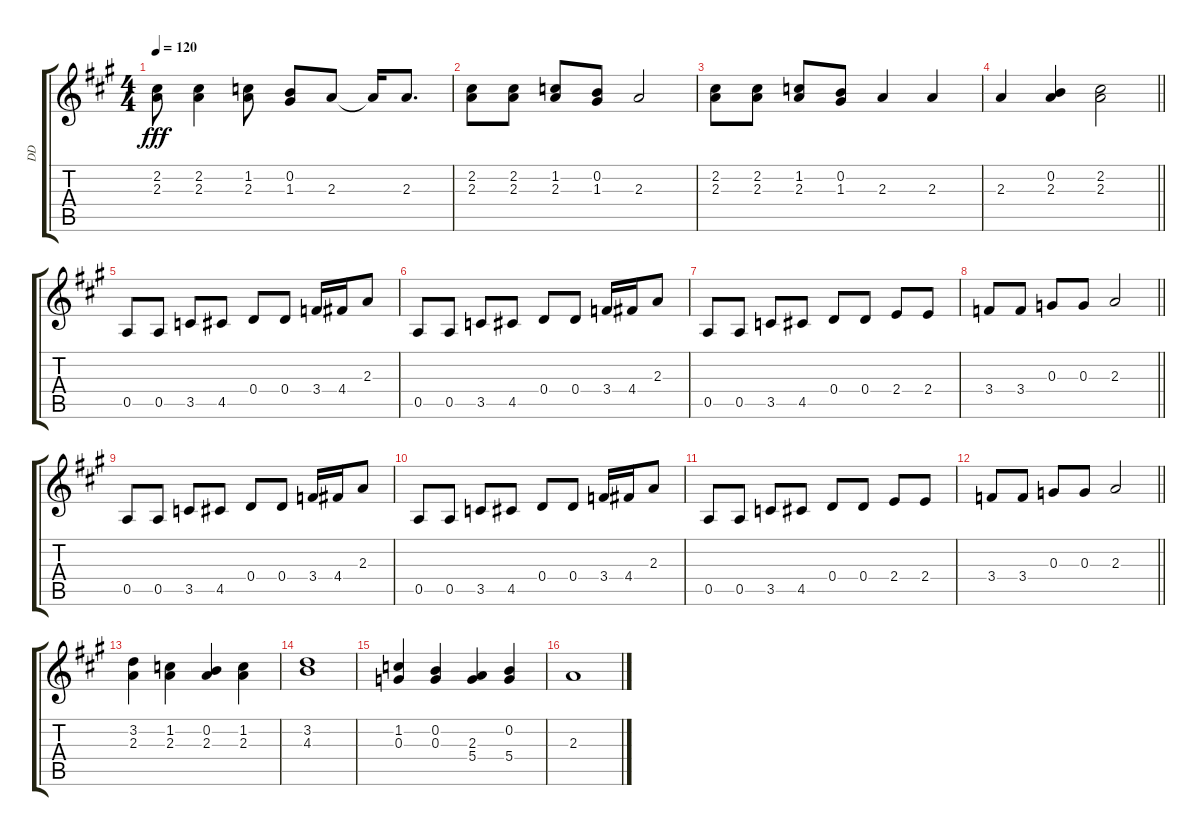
\track ("DD" "DD") {instrument acousticguitarsteel}
\staff {score tabs}
\tuning (E4 B3 G3 D3 A2 E2) {hide}
\ts (4 4)
\tempo 120
\clef g2
\ks a
(2.2 2.3).8{dy fff instrument acousticguitarsteel} (2.2 2.3).4 (1.2 2.3).8 (0.2 1.3).8 2.3.8 2.3{t}.16 2.3.8{d} |
(2.2 2.3).8 (2.2 2.3).8 (1.2 2.3).8 (0.2 1.3).8 2.3.2 |
(2.2 2.3).8 (2.2 2.3).8 (1.2 2.3).8 (0.2 1.3).8 2.3.4 2.3.4 |
\barLineRight lightlight
2.3.4 (0.2 2.3).4 (2.2 2.3).2 |
0.5.8 0.5.8 3.5.8 4.5.8 0.4.8 0.4.8 3.4.16 4.4.16 2.3.8 |
0.5.8 0.5.8 3.5.8 4.5.8 0.4.8 0.4.8 3.4.16 4.4.16 2.3.8 |
0.5.8 0.5.8 3.5.8 4.5.8 0.4.8 0.4.8 2.4.8 2.4.8 |
\barLineRight lightlight
3.4.8 3.4.8 0.3.8 0.3.8 2.3.2 |
0.5.8 0.5.8 3.5.8 4.5.8 0.4.8 0.4.8 3.4.16 4.4.16 2.3.8 |
0.5.8 0.5.8 3.5.8 4.5.8 0.4.8 0.4.8 3.4.16 4.4.16 2.3.8 |
0.5.8 0.5.8 3.5.8 4.5.8 0.4.8 0.4.8 2.4.8 2.4.8 |
\barLineRight lightlight
3.4.8 3.4.8 0.3.8 0.3.8 2.3.2 |
(3.2 2.3).4 (1.2 2.3).4 (0.2 2.3).4 (1.2 2.3).4 |
(3.2 4.3).1 |
(1.2 0.3).4 (0.2 0.3).4 (2.3 5.4).4 (0.2 5.4).4 |
2.3.1
